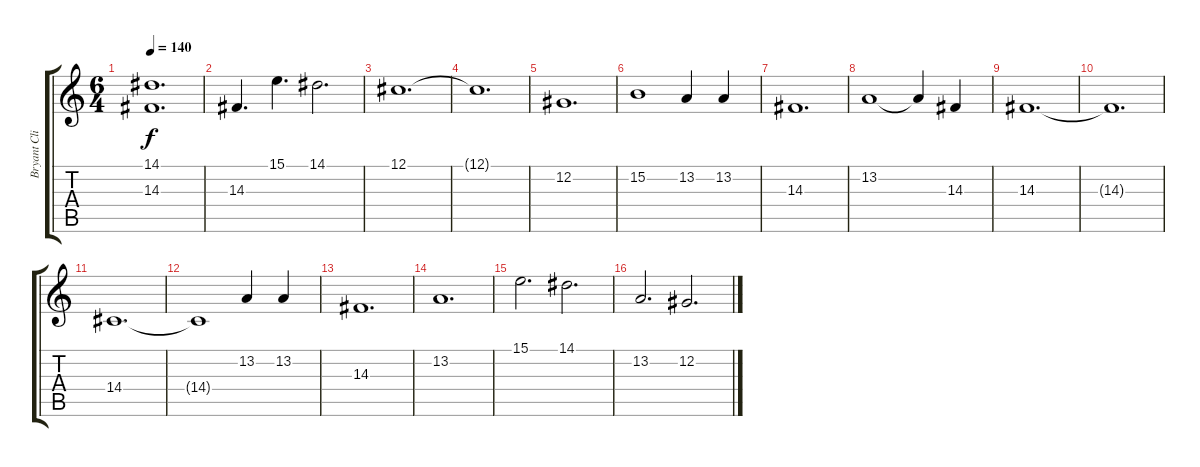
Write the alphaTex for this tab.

\track ("Bryant Clifford Meyer" "Bryant Cli") {instrument fx1rain}
\staff {score tabs}
\tuning (Db4 Ab3 E3 B2 Gb2 B1) {hide}
\ts (6 4)
\tempo 140
\clef g2
\ks c
(14.1{t} 14.3).1{d dy f} |
14.3.4{d} 15.1.4{d} 14.1.2{d} |
12.1.1{d} |
12.1{t}.1{d} |
12.2.1{d} |
15.2.1 13.2.4 13.2.4 |
14.3.1{d} |
13.2.1 13.2{t}.4 14.3.4 |
14.3.1{d} |
14.3{t}.1{d} |
14.4.1{d} |
14.4{t}.1 13.2.4 13.2.4 |
14.3.1{d} |
13.2.1{d} |
15.1.2{d} 14.1.2{d} |
13.2.2{d} 12.2.2{d}
